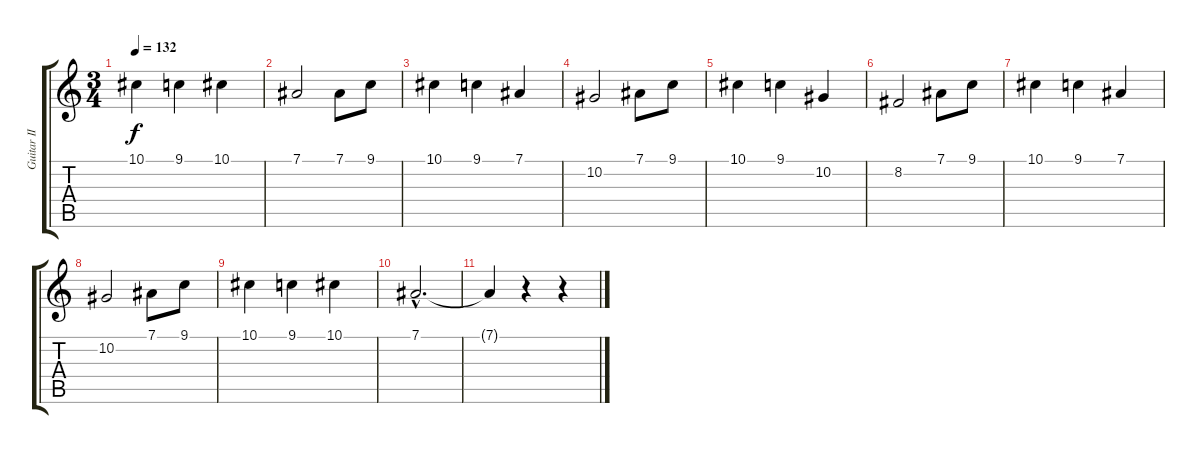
\track ("Guitar II" "Guitar II") {instrument fiddle}
\staff {score tabs}
\tuning (Eb4 Bb3 Gb3 Db3 Ab2 Eb2) {hide}
\ts (3 4)
\tempo 132
\clef g2
\ks c
10.1.4{dy f} 9.1.4 10.1.4 |
7.1.2 7.1.8 9.1.8 |
10.1.4 9.1.4 7.1.4 |
10.2.2 7.1.8 9.1.8 |
10.1.4 9.1.4 10.2.4 |
8.2.2 7.1.8 9.1.8 |
10.1.4 9.1.4 7.1.4 |
10.2.2 7.1.8 9.1.8 |
10.1.4 9.1.4 10.1.4 |
7.1{hac}.2{d} |
7.1{t}.4 r.4 r.4
